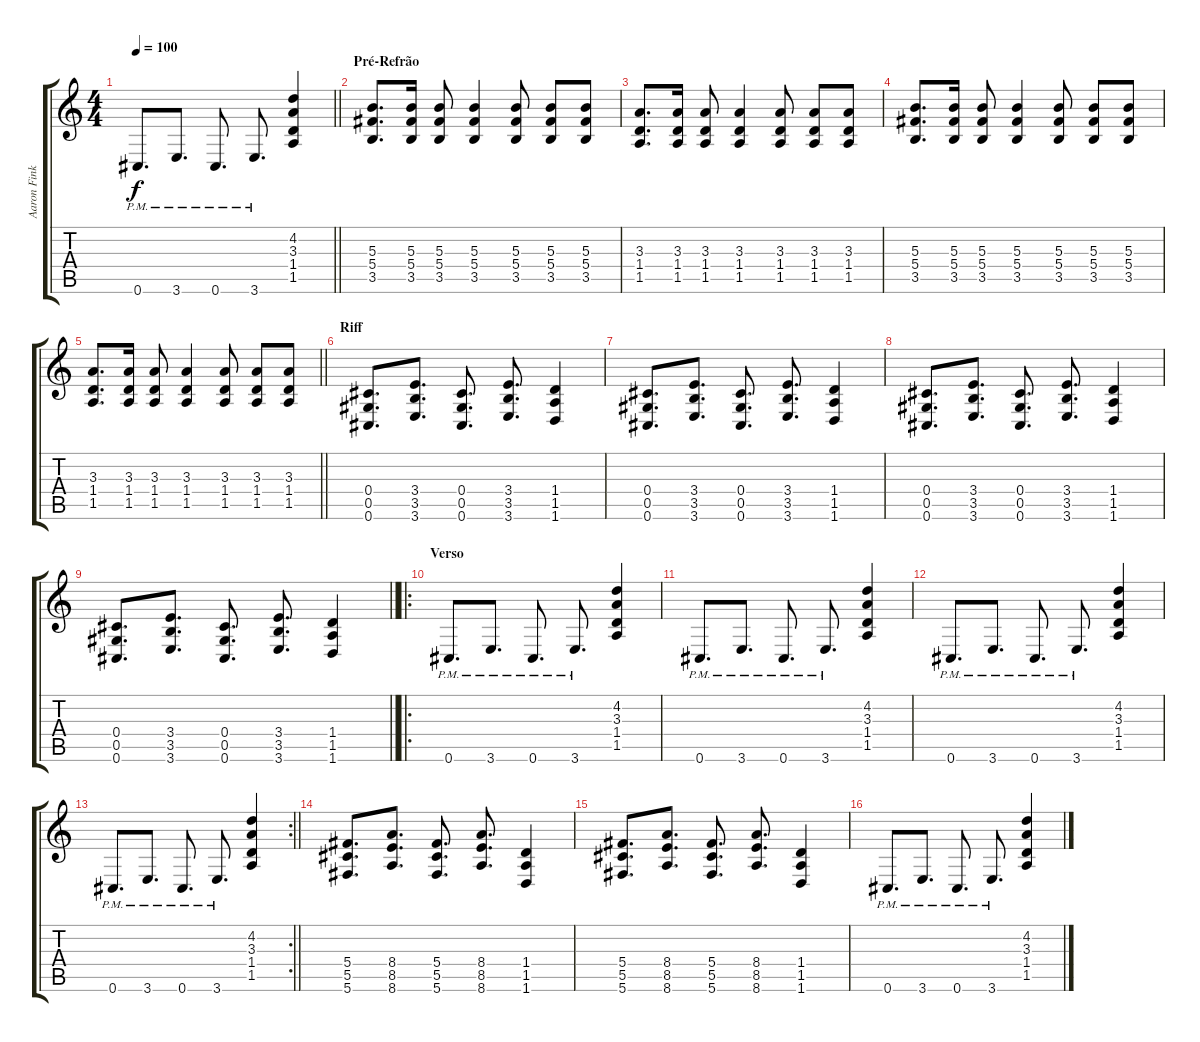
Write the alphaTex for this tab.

\track ("Aaron Fink" "Aaron Fink") {instrument distortionguitar}
\staff {score tabs}
\tuning (Eb4 Bb3 Gb3 Db3 Ab2 Db2) {hide}
\ts (4 4)
\tempo 100
\clef g2
\barLineRight lightlight
\ks c
0.6{pm}.8{d dy f} 3.6{pm}.8{d} 0.6{pm}.8{d} 3.6{pm}.8{d} (4.2 3.3 1.4 1.5).4 |
\section ("" "Pré-Refrão")
(5.3 5.4 3.5).8{d} (5.3 5.4 3.5).16 (5.3 5.4 3.5).8 (5.3 5.4 3.5).4 (5.3 5.4 3.5).8 (5.3 5.4 3.5).8 (5.3 5.4 3.5).8 |
(3.3 1.4 1.5).8{d} (3.3 1.4 1.5).16 (3.3 1.4 1.5).8 (3.3 1.4 1.5).4 (3.3 1.4 1.5).8 (3.3 1.4 1.5).8 (3.3 1.4 1.5).8 |
(5.3 5.4 3.5).8{d} (5.3 5.4 3.5).16 (5.3 5.4 3.5).8 (5.3 5.4 3.5).4 (5.3 5.4 3.5).8 (5.3 5.4 3.5).8 (5.3 5.4 3.5).8 |
\barLineRight lightlight
(3.3 1.4 1.5).8{d} (3.3 1.4 1.5).16 (3.3 1.4 1.5).8 (3.3 1.4 1.5).4 (3.3 1.4 1.5).8 (3.3 1.4 1.5).8 (3.3 1.4 1.5).8 |
\section ("" "Riff")
(0.4 0.5 0.6).8{d} (3.4 3.5 3.6).8{d} (0.4 0.5 0.6).8{d} (3.4 3.5 3.6).8{d} (1.4 1.5 1.6).4 |
(0.4 0.5 0.6).8{d} (3.4 3.5 3.6).8{d} (0.4 0.5 0.6).8{d} (3.4 3.5 3.6).8{d} (1.4 1.5 1.6).4 |
(0.4 0.5 0.6).8{d} (3.4 3.5 3.6).8{d} (0.4 0.5 0.6).8{d} (3.4 3.5 3.6).8{d} (1.4 1.5 1.6).4 |
\barLineRight lightlight
(0.4 0.5 0.6).8{d} (3.4 3.5 3.6).8{d} (0.4 0.5 0.6).8{d} (3.4 3.5 3.6).8{d} (1.4 1.5 1.6).4 |
\ro
\section ("" "Verso")
0.6{pm}.8{d} 3.6{pm}.8{d} 0.6{pm}.8{d} 3.6{pm}.8{d} (4.2 3.3 1.4 1.5).4 |
0.6{pm}.8{d} 3.6{pm}.8{d} 0.6{pm}.8{d} 3.6{pm}.8{d} (4.2 3.3 1.4 1.5).4 |
0.6{pm}.8{d} 3.6{pm}.8{d} 0.6{pm}.8{d} 3.6{pm}.8{d} (4.2 3.3 1.4 1.5).4 |
\rc 2
\barLineRight lightlight
0.6{pm}.8{d} 3.6{pm}.8{d} 0.6{pm}.8{d} 3.6{pm}.8{d} (4.2 3.3 1.4 1.5).4 |
(5.4 5.5 5.6).8{d} (8.4 8.5 8.6).8{d} (5.4 5.5 5.6).8{d} (8.4 8.5 8.6).8{d} (1.4 1.5 1.6).4 |
(5.4 5.5 5.6).8{d} (8.4 8.5 8.6).8{d} (5.4 5.5 5.6).8{d} (8.4 8.5 8.6).8{d} (1.4 1.5 1.6).4 |
0.6{pm}.8{d} 3.6{pm}.8{d} 0.6{pm}.8{d} 3.6{pm}.8{d} (4.2 3.3 1.4 1.5).4
